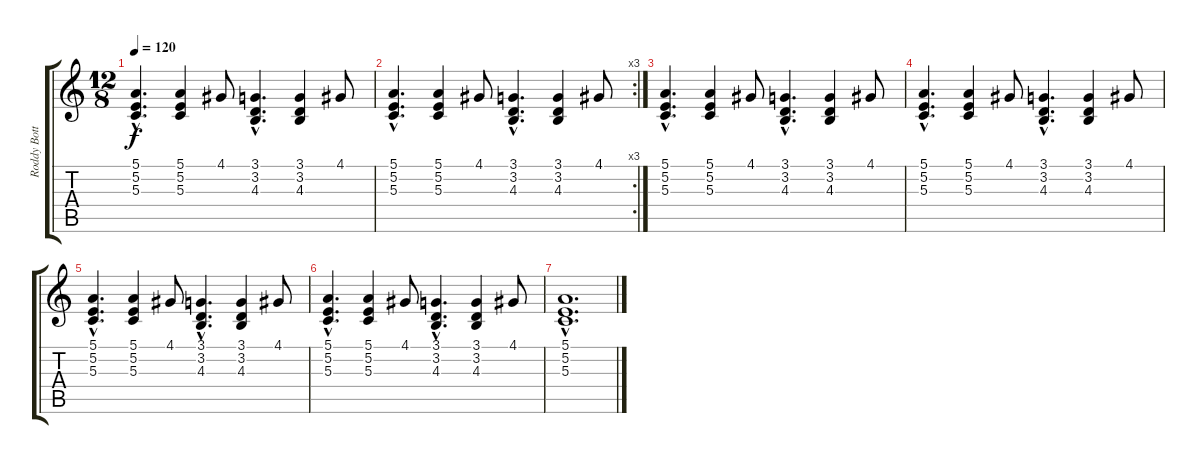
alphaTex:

\track ("Roddy Bottum" "Roddy Bott") {instrument acousticgrandpiano}
\staff {score tabs}
\tuning (E4 B3 G3 D3 A2 E2) {hide}
\ts (12 8)
\tempo 120
\clef g2
\ks c
(5.1{hac} 5.2{hac} 5.3{hac}).4{d dy f} (5.1 5.2 5.3).4 4.1.8 (3.1{hac} 3.2{hac} 4.3{hac}).4{d} (3.1 3.2 4.3).4 4.1.8 |
\rc 3
(5.1{hac} 5.2{hac} 5.3{hac}).4{d} (5.1 5.2 5.3).4 4.1.8 (3.1{hac} 3.2{hac} 4.3{hac}).4{d} (3.1 3.2 4.3).4 4.1.8 |
(5.1{hac} 5.2{hac} 5.3{hac}).4{d volume 10} (5.1 5.2 5.3).4 4.1.8 (3.1{hac} 3.2{hac} 4.3{hac}).4{d} (3.1 3.2 4.3).4 4.1.8 |
(5.1{hac} 5.2{hac} 5.3{hac}).4{d volume 6} (5.1 5.2 5.3).4 4.1.8 (3.1{hac} 3.2{hac} 4.3{hac}).4{d} (3.1 3.2 4.3).4 4.1.8 |
(5.1{hac} 5.2{hac} 5.3{hac}).4{d volume 3} (5.1 5.2 5.3).4 4.1.8 (3.1{hac} 3.2{hac} 4.3{hac}).4{d} (3.1 3.2 4.3).4 4.1.8 |
(5.1{hac} 5.2{hac} 5.3{hac}).4{d volume 0} (5.1 5.2 5.3).4 4.1.8 (3.1{hac} 3.2{hac} 4.3{hac}).4{d} (3.1 3.2 4.3).4 4.1.8 |
(5.1{hac} 5.2{hac} 5.3{hac}).1{d}
